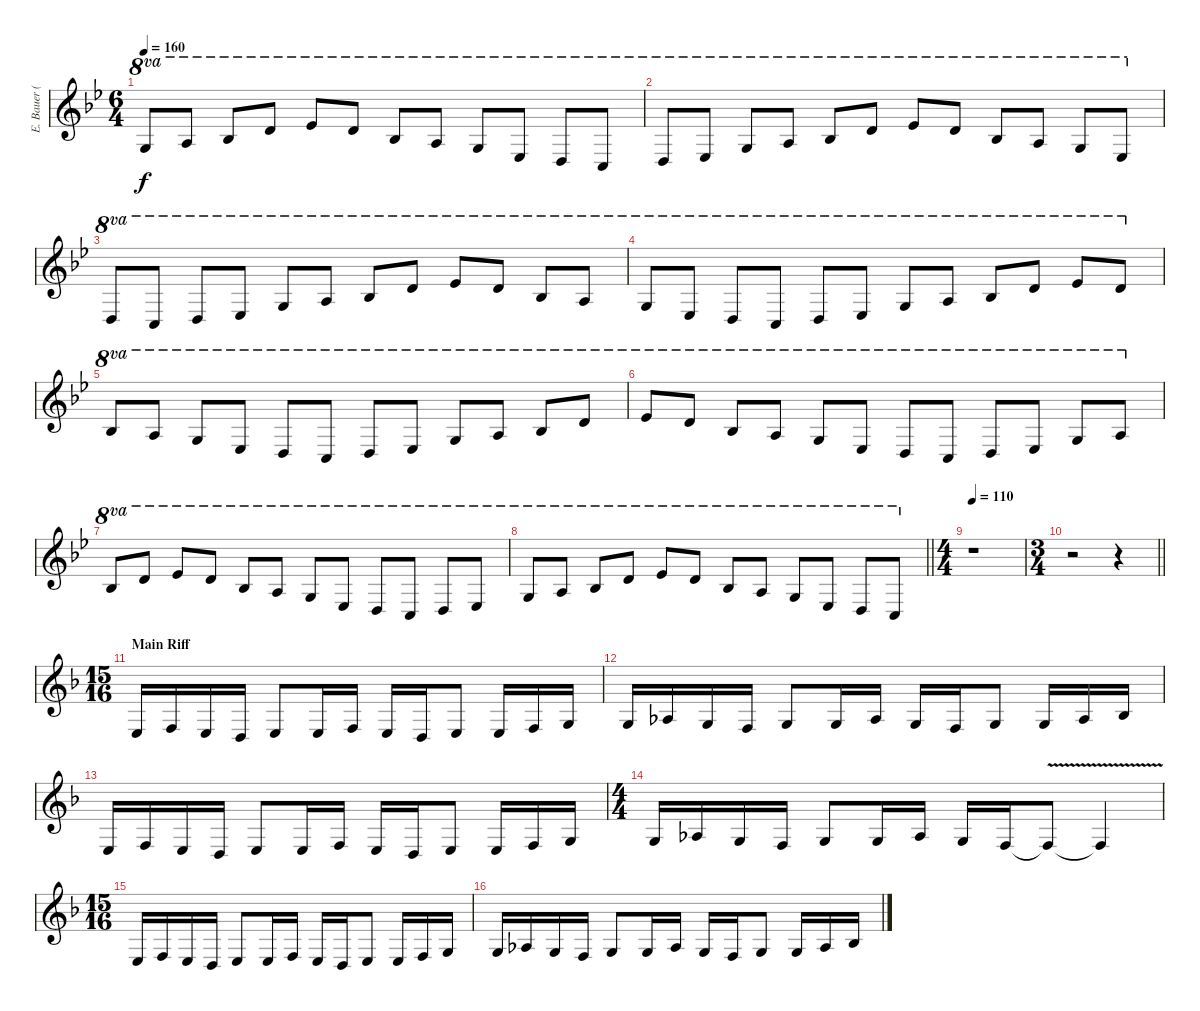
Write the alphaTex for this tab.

\track ("E. Bauer (Keyboard)" "E. Bauer (") {instrument acousticgrandpiano}
\staff {score}
\tuning (E4 B3 G3 D3 A2 E2) {hide}
\ts (6 4)
\tempo 160
\clef g2
\ks gminor
12.3.8{ot 8va dy f} 14.3.8{ot 8va} 15.3.8{ot 8va} 15.2.8{ot 8va} 16.2.8{ot 8va} 15.2.8{ot 8va} 15.3.8{ot 8va} 14.3.8{ot 8va} 12.3.8{ot 8va} 13.4.8{ot 8va} 12.4.8{ot 8va} 10.4.8{ot 8va} |
12.4.8{ot 8va} 13.4.8{ot 8va} 12.3.8{ot 8va} 14.3.8{ot 8va} 15.3.8{ot 8va} 15.2.8{ot 8va} 16.2.8{ot 8va} 15.2.8{ot 8va} 15.3.8{ot 8va} 14.3.8{ot 8va} 12.3.8{ot 8va} 13.4.8{ot 8va} |
12.4.8{ot 8va} 10.4.8{ot 8va} 12.4.8{ot 8va} 13.4.8{ot 8va} 12.3.8{ot 8va} 14.3.8{ot 8va} 15.3.8{ot 8va} 15.2.8{ot 8va} 16.2.8{ot 8va} 15.2.8{ot 8va} 15.3.8{ot 8va} 14.3.8{ot 8va} |
12.3.8{ot 8va} 13.4.8{ot 8va} 12.4.8{ot 8va} 10.4.8{ot 8va} 12.4.8{ot 8va} 13.4.8{ot 8va} 12.3.8{ot 8va} 14.3.8{ot 8va} 15.3.8{ot 8va} 15.2.8{ot 8va} 16.2.8{ot 8va} 15.2.8{ot 8va} |
15.3.8{ot 8va} 14.3.8{ot 8va} 12.3.8{ot 8va} 13.4.8{ot 8va} 12.4.8{ot 8va} 10.4.8{ot 8va} 12.4.8{ot 8va} 13.4.8{ot 8va} 12.3.8{ot 8va} 14.3.8{ot 8va} 15.3.8{ot 8va} 15.2.8{ot 8va} |
16.2.8{ot 8va} 15.2.8{ot 8va} 15.3.8{ot 8va} 14.3.8{ot 8va} 12.3.8{ot 8va} 13.4.8{ot 8va} 12.4.8{ot 8va} 10.4.8{ot 8va} 12.4.8{ot 8va} 13.4.8{ot 8va} 12.3.8{ot 8va} 14.3.8{ot 8va} |
15.3.8{ot 8va} 15.2.8{ot 8va} 16.2.8{ot 8va} 15.2.8{ot 8va} 15.3.8{ot 8va} 14.3.8{ot 8va} 12.3.8{ot 8va} 13.4.8{ot 8va} 12.4.8{ot 8va} 10.4.8{ot 8va} 12.4.8{ot 8va} 13.4.8{ot 8va} |
\barLineRight lightlight
12.3.8{ot 8va} 14.3.8{ot 8va} 15.3.8{ot 8va} 15.2.8{ot 8va} 16.2.8{ot 8va} 15.2.8{ot 8va} 15.3.8{ot 8va} 14.3.8{ot 8va} 12.3.8{ot 8va} 13.4.8{ot 8va} 12.4.8{ot 8va} 10.4.8{ot 8va} |
\ts (4 4)
\tempo 110
r.1 |
\ts (3 4)
\barLineRight lightlight
r.2 r.4 |
\ts (15 16)
\section ("" "Main Riff")
\ks dminor
7.5.16{instrument lead2sawtooth} 8.5.16 7.5.16 5.5.16 7.5.8 7.5.16 8.5.16 7.5.16 5.5.16 7.5.8 7.5.16 8.5.16 10.5.16 |
10.5.16 11.5.16 10.5.16 8.5.16 10.5.8 10.5.16 11.5.16 10.5.16 8.5.16 10.5.8 10.5.16 11.5.16 13.5.16 |
7.5.16 8.5.16 7.5.16 5.5.16 7.5.8 7.5.16 8.5.16 7.5.16 5.5.16 7.5.8 7.5.16 8.5.16 10.5.16 |
\ts (4 4)
10.5.16 11.5.16 10.5.16 8.5.16 10.5.8 10.5.16 11.5.16 10.5.16 8.5.16 8.5{v t}.8 8.5{t}.4 |
\ts (15 16)
7.5.16 8.5.16 7.5.16 5.5.16 7.5.8 7.5.16 8.5.16 7.5.16 5.5.16 7.5.8 7.5.16 8.5.16 10.5.16 |
10.5.16 11.5.16 10.5.16 8.5.16 10.5.8 10.5.16 11.5.16 10.5.16 8.5.16 10.5.8 10.5.16 11.5.16 13.5.16
